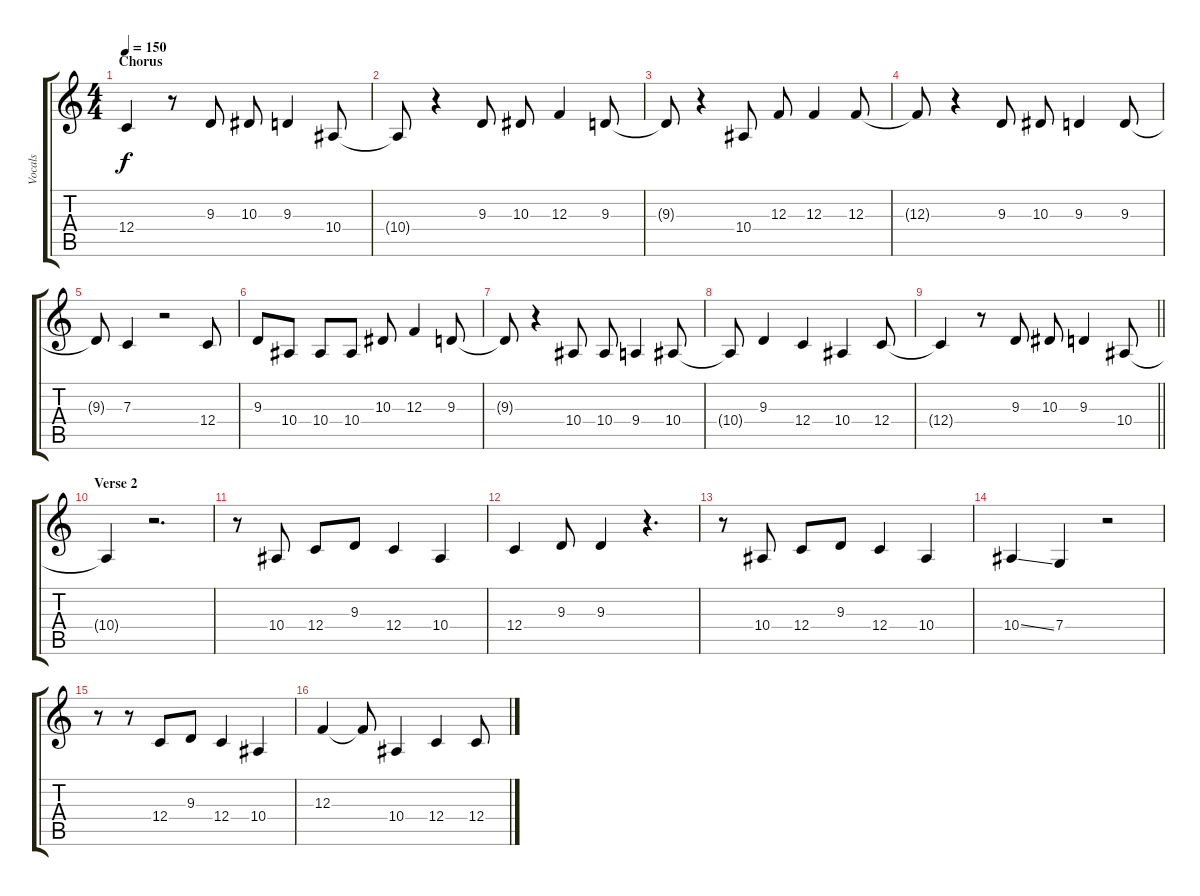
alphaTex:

\track ("Vocals" "Vocals") {instrument altosax}
\staff {score tabs}
\tuning (D4 A3 F3 C3 G2 C2) {hide}
\ts (4 4)
\section ("" "Chorus")
\tempo 150
\clef g2
\ks c
12.4{t}.4{dy f} r.8 9.3.8 10.3.8 9.3.4 10.4.8 |
10.4{t}.8 r.4 9.3.8 10.3.8 12.3.4 9.3.8 |
9.3{t}.8 r.4 10.4.8 12.3.8 12.3.4 12.3.8 |
12.3{t}.8 r.4 9.3.8 10.3.8 9.3.4 9.3.8 |
9.3{t}.8 7.3.4 r.2 12.4.8 |
9.3.8 10.4.8 10.4.8 10.4.8 10.3.8 12.3.4 9.3.8 |
9.3{t}.8 r.4 10.4.8 10.4.8 9.4.4 10.4.8 |
10.4{t}.8 9.3.4 12.4.4 10.4.4 12.4.8 |
\barLineRight lightlight
12.4{t}.4 r.8 9.3.8 10.3.8 9.3.4 10.4.8 |
\section ("" "Verse 2")
10.4{t}.4 r.2{d} |
r.8 10.4.8 12.4.8 9.3.8 12.4.4 10.4.4 |
12.4.4 9.3.8 9.3.4 r.4{d} |
r.8 10.4.8 12.4.8 9.3.8 12.4.4 10.4.4 |
10.4{ss}.4 7.4.4 r.2 |
r.8 r.8 12.4.8 9.3.8 12.4.4 10.4.4 |
12.3.4 12.3{t}.8 10.4.4 12.4.4 12.4.8
